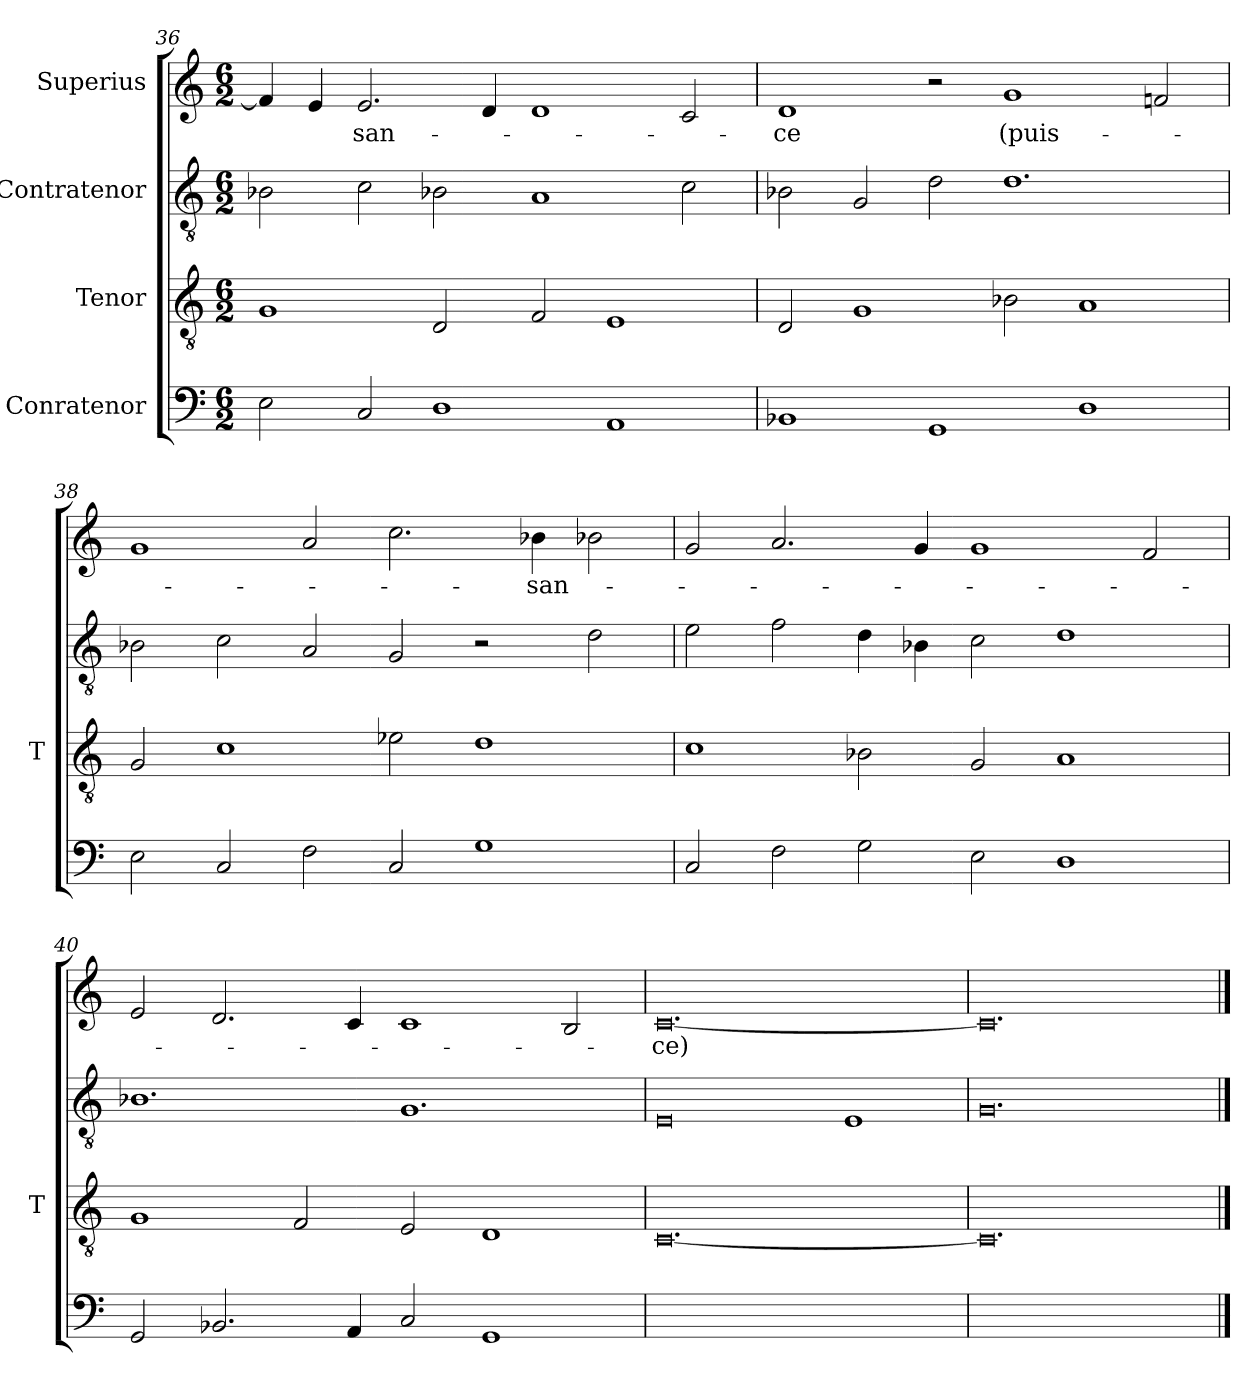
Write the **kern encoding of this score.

**kern	**kern	**kern	**kern	**text
*part4	*part3	*part2	*part1	*part1
*staff4	*staff3	*staff2	*staff1	*staff1
*I"Conratenor	*I"Tenor	*I"Contratenor	*I"Superius	*
*	*I'T	*	*	*
*clefF4	*clefGv2	*clefGv2	*clefG2	*
*M6/2	*M6/2	*M6/2	*M6/2	*
=36	=36	=36	=36	=36
2E	1G	2B-X	4f]	.
.	.	.	4e	.
2C	.	2c	2.e	-san-
1D	2D	2B-X	.	.
.	.	.	4d	.
.	2F	1A	1d	.
1AA	1E	.	.	.
.	.	2c	2c	.
=37	=37	=37	=37	=37
1BB-X	2D	2B-X	1d	-ce
.	1G	2G	.	.
1GG	.	2d	2r	.
.	2B-X	1.d	1g	(puis-
1D	1A	.	.	.
.	.	.	2fn	.
=38	=38	=38	=38	=38
2E	2G	2B-X	1g	.
2C	1c	2c	.	.
2F	.	2A	2a	.
2C	2e-X	2G	2.cc	.
1G	1d	2r	.	.
.	.	.	4b-X	-san-
.	.	2d	2b-X	.
=39	=39	=39	=39	=39
2C	1c	2e	2g	.
2F	.	2f	2.a	.
2G	2B-X	4d	.	.
.	.	4B-X	4g	.
2E	2G	2c	1g	.
1D	1A	1d	.	.
.	.	.	2f	.
=40	=40	=40	=40	=40
2GG	1G	1.B-X	2e	.
2.BB-X	.	.	2.d	.
.	2F	.	.	.
4AA	.	.	4c	.
2C	2E	1.G	1c	.
1GG	1D	.	.	.
.	.	.	2B	.
=41	=41	=41	=41	=41
0.ryy	[0.C	0E	[0.c	-ce)
.	.	1E	.	.
=42	=42	=42	=42	=42
0.ryy	0.C]	0.G	0.c]	.
==	==	==	==	==
*-	*-	*-	*-	*-
